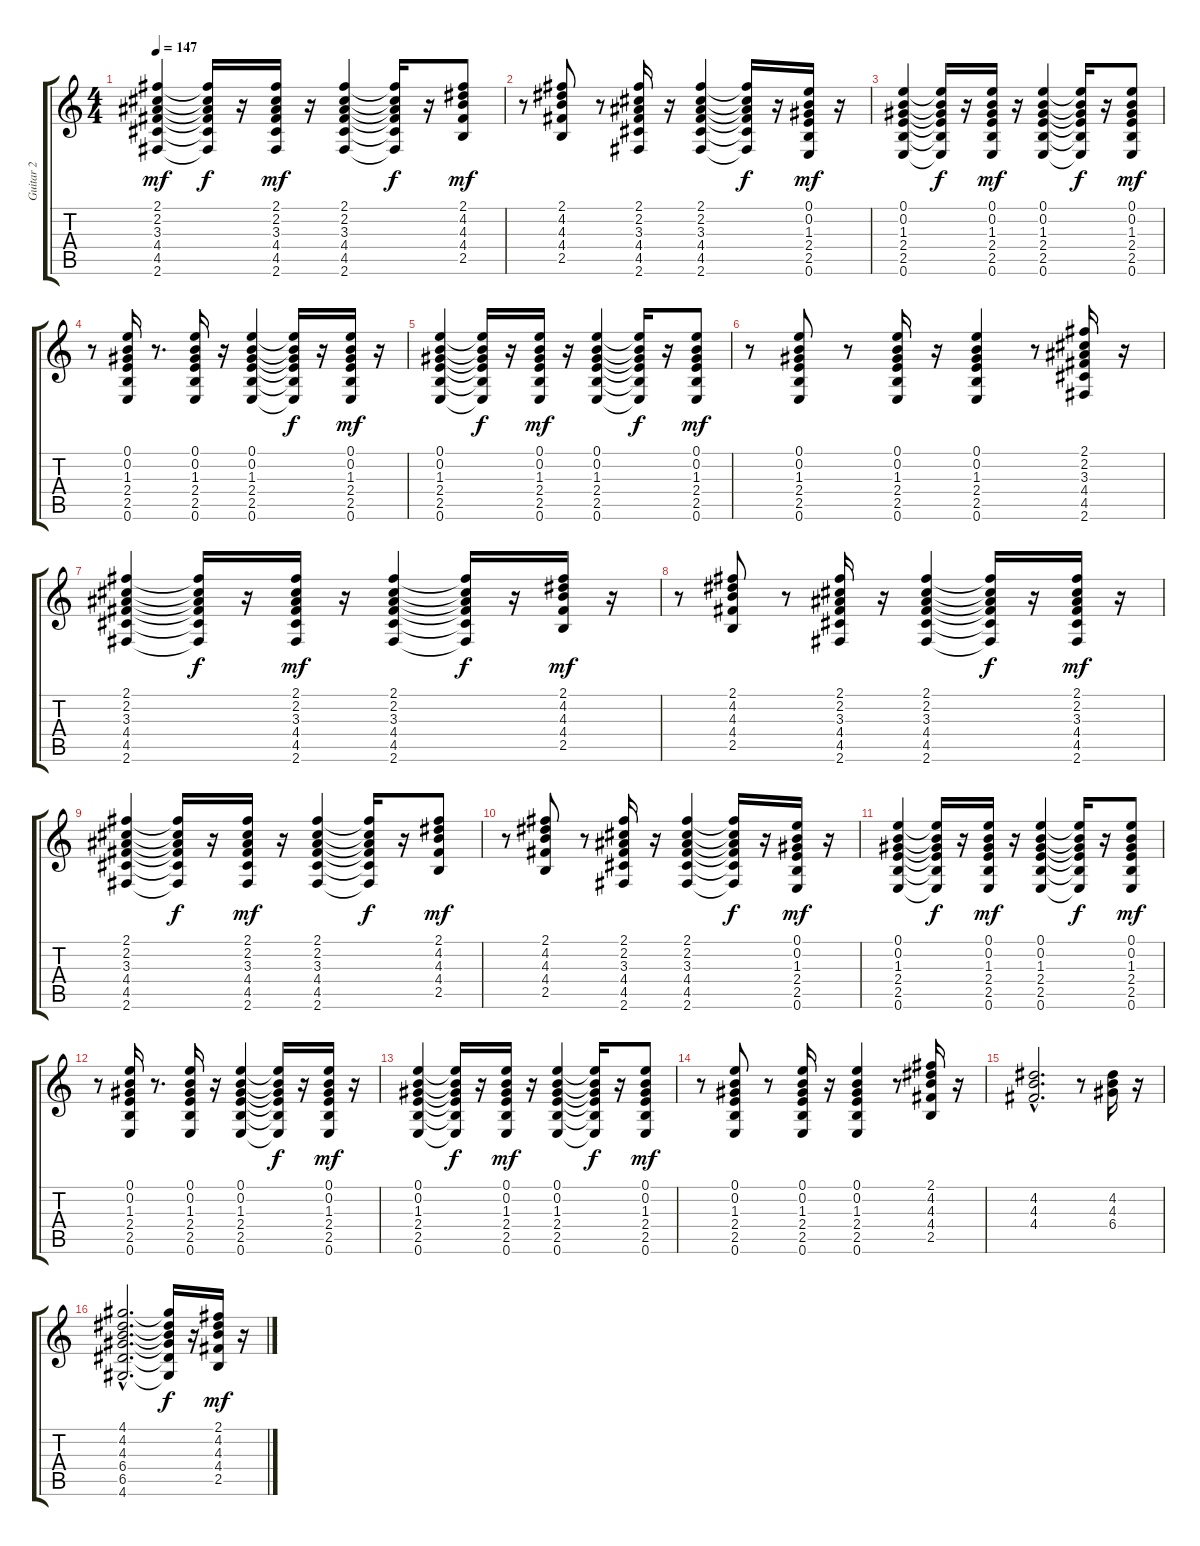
\track ("Guitar 2" "Guitar 2") {instrument overdrivenguitar}
\staff {score tabs}
\tuning (E4 B3 G3 D3 A2 E2) {hide}
\ts (4 4)
\tempo 147
\clef g2
\ks c
(2.1 2.2 3.3 4.4 4.5 2.6).4{dy mf} (2.1{t} 2.2{t} 3.3{t} 4.4{t} 4.5{t} 2.6{t}).16{dy f} r.16 (2.1 2.2 3.3 4.4 4.5 2.6).16{dy mf} r.16 (2.1 2.2 3.3 4.4 4.5 2.6).4 (2.1{t} 2.2{t} 3.3{t} 4.4{t} 4.5{t} 2.6{t}).16{dy f} r.16 (2.1 4.2 4.3 4.4 2.5).8{dy mf} |
r.8 (2.1 4.2 4.3 4.4 2.5).8 r.8 (2.1 2.2 3.3 4.4 4.5 2.6).16 r.16 (2.1 2.2 3.3 4.4 4.5 2.6).4 (2.1{t} 2.2{t} 3.3{t} 4.4{t} 4.5{t} 2.6{t}).16{dy f} r.16 (0.1 0.2 1.3 2.4 2.5 0.6).16{dy mf} r.16 |
(0.1 0.2 1.3 2.4 2.5 0.6).4 (0.1{t} 0.2{t} 1.3{t} 2.4{t} 2.5{t} 0.6{t}).16{dy f} r.16 (0.1 0.2 1.3 2.4 2.5 0.6).16{dy mf} r.16 (0.1 0.2 1.3 2.4 2.5 0.6).4 (0.1{t} 0.2{t} 1.3{t} 2.4{t} 2.5{t} 0.6{t}).16{dy f} r.16 (0.1 0.2 1.3 2.4 2.5 0.6).8{dy mf} |
r.8 (0.1 0.2 1.3 2.4 2.5 0.6).16 r.8{d} (0.1 0.2 1.3 2.4 2.5 0.6).16 r.16 (0.1 0.2 1.3 2.4 2.5 0.6).4 (0.1{t} 0.2{t} 1.3{t} 2.4{t} 2.5{t} 0.6{t}).16{dy f} r.16 (0.1 0.2 1.3 2.4 2.5 0.6).16{dy mf} r.16 |
(0.1 0.2 1.3 2.4 2.5 0.6).4 (0.1{t} 0.2{t} 1.3{t} 2.4{t} 2.5{t} 0.6{t}).16{dy f} r.16 (0.1 0.2 1.3 2.4 2.5 0.6).16{dy mf} r.16 (0.1 0.2 1.3 2.4 2.5 0.6).4 (0.1{t} 0.2{t} 1.3{t} 2.4{t} 2.5{t} 0.6{t}).16{dy f} r.16 (0.1 0.2 1.3 2.4 2.5 0.6).8{dy mf} |
r.8 (0.1 0.2 1.3 2.4 2.5 0.6).8 r.8 (0.1 0.2 1.3 2.4 2.5 0.6).16 r.16 (0.1 0.2 1.3 2.4 2.5 0.6).4 r.8 (2.1 2.2 3.3 4.4 4.5 2.6).16 r.16 |
(2.1 2.2 3.3 4.4 4.5 2.6).4 (2.1{t} 2.2{t} 3.3{t} 4.4{t} 4.5{t} 2.6{t}).16{dy f} r.16 (2.1 2.2 3.3 4.4 4.5 2.6).16{dy mf} r.16 (2.1 2.2 3.3 4.4 4.5 2.6).4 (2.1{t} 2.2{t} 3.3{t} 4.4{t} 4.5{t} 2.6{t}).16{dy f} r.16 (2.1 4.2 4.3 4.4 2.5).16{dy mf} r.16 |
r.8 (2.1 4.2 4.3 4.4 2.5).8 r.8 (2.1 2.2 3.3 4.4 4.5 2.6).16 r.16 (2.1 2.2 3.3 4.4 4.5 2.6).4 (2.1{t} 2.2{t} 3.3{t} 4.4{t} 4.5{t} 2.6{t}).16{dy f} r.16 (2.1 2.2 3.3 4.4 4.5 2.6).16{dy mf} r.16 |
(2.1 2.2 3.3 4.4 4.5 2.6).4 (2.1{t} 2.2{t} 3.3{t} 4.4{t} 4.5{t} 2.6{t}).16{dy f} r.16 (2.1 2.2 3.3 4.4 4.5 2.6).16{dy mf} r.16 (2.1 2.2 3.3 4.4 4.5 2.6).4 (2.1{t} 2.2{t} 3.3{t} 4.4{t} 4.5{t} 2.6{t}).16{dy f} r.16 (2.1 4.2 4.3 4.4 2.5).8{dy mf} |
r.8 (2.1 4.2 4.3 4.4 2.5).8 r.8 (2.1 2.2 3.3 4.4 4.5 2.6).16 r.16 (2.1 2.2 3.3 4.4 4.5 2.6).4 (2.1{t} 2.2{t} 3.3{t} 4.4{t} 4.5{t} 2.6{t}).16{dy f} r.16 (0.1 0.2 1.3 2.4 2.5 0.6).16{dy mf} r.16 |
(0.1 0.2 1.3 2.4 2.5 0.6).4 (0.1{t} 0.2{t} 1.3{t} 2.4{t} 2.5{t} 0.6{t}).16{dy f} r.16 (0.1 0.2 1.3 2.4 2.5 0.6).16{dy mf} r.16 (0.1 0.2 1.3 2.4 2.5 0.6).4 (0.1{t} 0.2{t} 1.3{t} 2.4{t} 2.5{t} 0.6{t}).16{dy f} r.16 (0.1 0.2 1.3 2.4 2.5 0.6).8{dy mf} |
r.8 (0.1 0.2 1.3 2.4 2.5 0.6).16 r.8{d} (0.1 0.2 1.3 2.4 2.5 0.6).16 r.16 (0.1 0.2 1.3 2.4 2.5 0.6).4 (0.1{t} 0.2{t} 1.3{t} 2.4{t} 2.5{t} 0.6{t}).16{dy f} r.16 (0.1 0.2 1.3 2.4 2.5 0.6).16{dy mf} r.16 |
(0.1 0.2 1.3 2.4 2.5 0.6).4 (0.1{t} 0.2{t} 1.3{t} 2.4{t} 2.5{t} 0.6{t}).16{dy f} r.16 (0.1 0.2 1.3 2.4 2.5 0.6).16{dy mf} r.16 (0.1 0.2 1.3 2.4 2.5 0.6).4 (0.1{t} 0.2{t} 1.3{t} 2.4{t} 2.5{t} 0.6{t}).16{dy f} r.16 (0.1 0.2 1.3 2.4 2.5 0.6).8{dy mf} |
r.8 (0.1 0.2 1.3 2.4 2.5 0.6).8 r.8 (0.1 0.2 1.3 2.4 2.5 0.6).16 r.16 (0.1 0.2 1.3 2.4 2.5 0.6).4 r.8 (2.1 4.2 4.3 4.4 2.5).16 r.16 |
(4.2{hac} 4.3{hac} 4.4{hac}).2{d} r.8 (4.2 4.3 6.4).16 r.16 |
(4.1{hac} 4.2{hac} 4.3{hac} 6.4{hac} 6.5{hac} 4.6{hac}).2{d} (4.1{t} 4.2{t} 4.3{t} 6.4{t} 6.5{t} 4.6{t}).16{dy f} r.16 (2.1 4.2 4.3 4.4 2.5).16{dy mf} r.16
